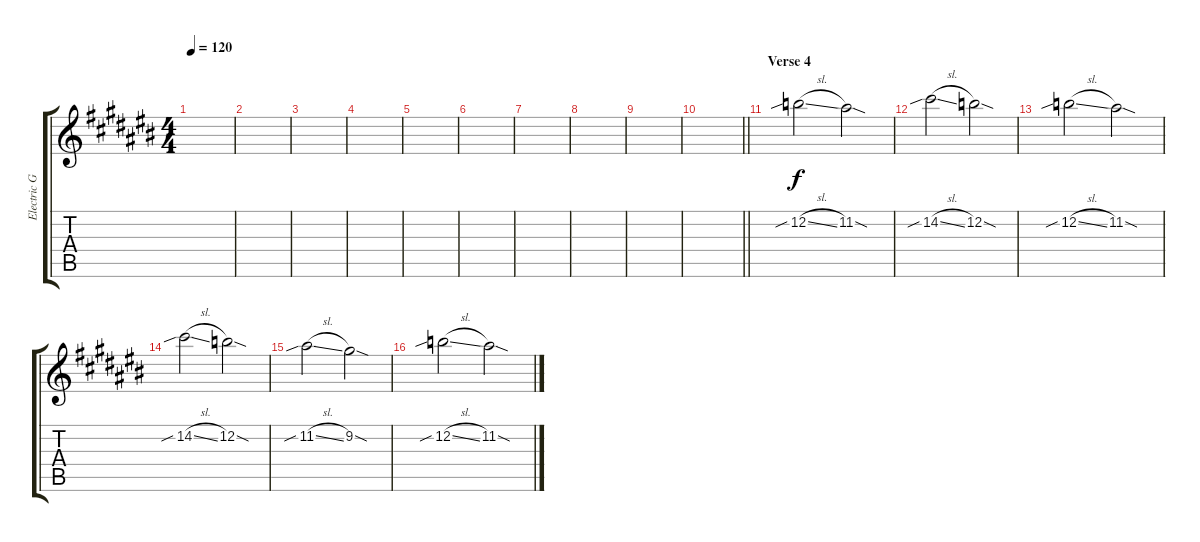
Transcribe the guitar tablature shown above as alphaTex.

\track ("Electric Guitar 4" "Electric G") {instrument distortionguitar}
\staff {score tabs}
\tuning (E4 B3 G3 D3 A2 E2) {hide}
\ts (4 4)
\tempo 120
\clef g2
\ks c#
|
|
|
|
|
|
|
|
|
\barLineRight lightlight
|
\section ("" "Verse 4")
12.2{sib sl}.2 11.2{sod}.2 |
14.2{sib sl}.2 12.2{sod}.2 |
12.2{sib sl}.2 11.2{sod}.2 |
14.2{sib sl}.2 12.2{sod}.2 |
11.2{sib sl}.2 9.2{sod}.2 |
12.2{sib sl}.2 11.2{sod}.2
